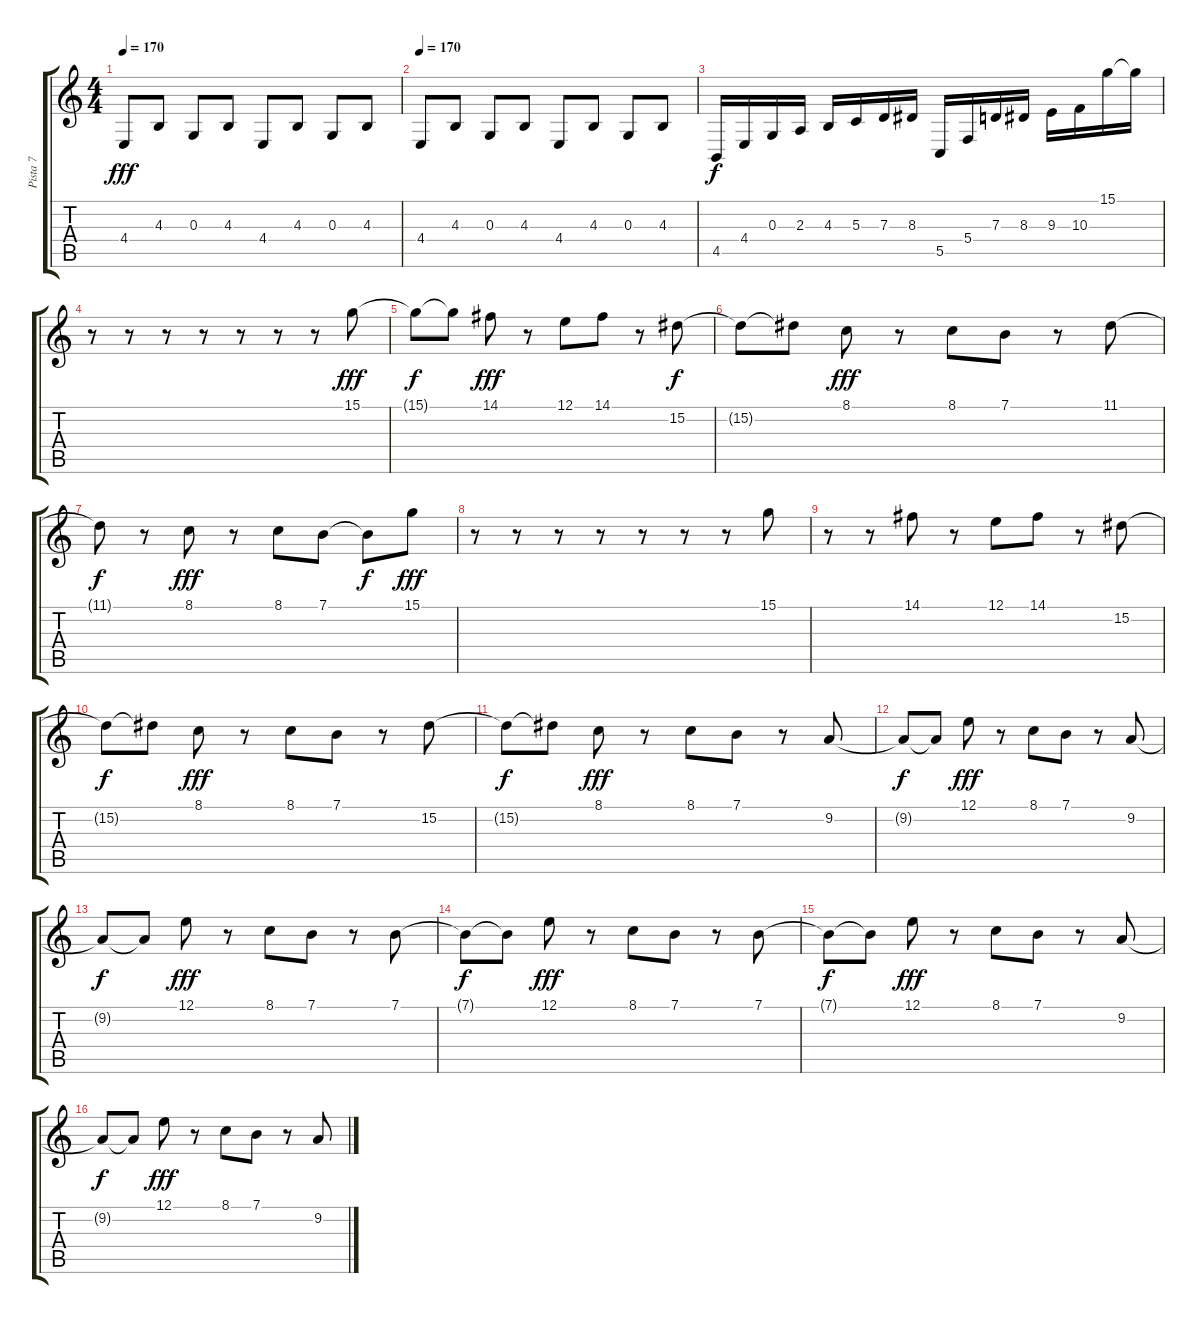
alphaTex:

\track ("Pista 7" "Pista 7") {instrument rockorgan}
\staff {score tabs}
\tuning (E4 C4 G3 C3 G2 C2) {hide}
\ts (4 4)
\tempo 170
\clef g2
\ks c
4.4.8{dy fff} 4.3.8 0.3.8 4.3.8 4.4.8 4.3.8 0.3.8 4.3.8 |
\tempo 170
4.4.8{volume 16 instrument rockorgan} 4.3.8 0.3.8 4.3.8 4.4.8 4.3.8 0.3.8 4.3.8 |
4.5.16{dy f} 4.4.16 0.3.16 2.3.16 4.3.16 5.3.16 7.3.16 8.3.16 5.5.16 5.4.16 7.3.16 8.3.16 9.3.16 10.3.16 15.1.16 15.1{t}.16 |
r.8 r.8 r.8 r.8 r.8 r.8 r.8 15.1.8{dy fff} |
15.1{t}.8{dy f} 15.1{t}.8 14.1.8{dy fff} r.8 12.1.8 14.1.8 r.8 15.2.8{dy f} |
15.2{t}.8 15.2{t}.8 8.1.8{dy fff} r.8 8.1.8 7.1.8 r.8 11.1.8 |
11.1{t}.8{dy f} r.8 8.1.8{dy fff} r.8 8.1.8 7.1.8 7.1{t}.8{dy f} 15.1.8{dy fff} |
r.8 r.8 r.8 r.8 r.8 r.8 r.8 15.1.8 |
r.8 r.8 14.1.8 r.8 12.1.8 14.1.8 r.8 15.2.8 |
15.2{t}.8{dy f} 15.2{t}.8 8.1.8{dy fff} r.8 8.1.8 7.1.8 r.8 15.2.8 |
15.2{t}.8{dy f} 15.2{t}.8 8.1.8{dy fff} r.8 8.1.8 7.1.8 r.8 9.2.8 |
9.2{t}.8{dy f} 9.2{t}.8 12.1.8{dy fff} r.8 8.1.8 7.1.8 r.8 9.2.8 |
9.2{t}.8{dy f} 9.2{t}.8 12.1.8{dy fff} r.8 8.1.8 7.1.8 r.8 7.1.8 |
7.1{t}.8{dy f} 7.1{t}.8 12.1.8{dy fff} r.8 8.1.8 7.1.8 r.8 7.1.8 |
7.1{t}.8{dy f} 7.1{t}.8 12.1.8{dy fff} r.8 8.1.8 7.1.8 r.8 9.2.8 |
9.2{t}.8{dy f} 9.2{t}.8 12.1.8{dy fff} r.8 8.1.8 7.1.8 r.8 9.2.8
